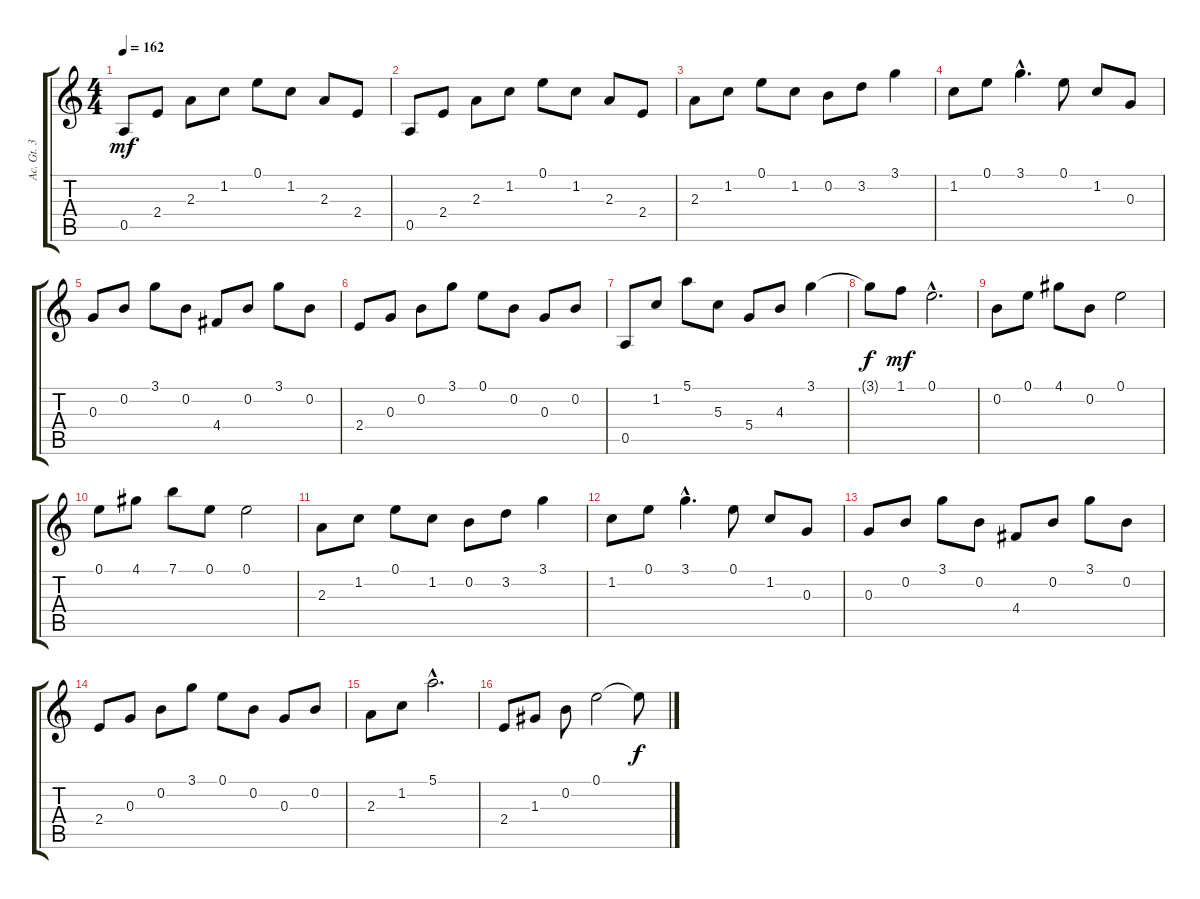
\track ("Ac. Gt. 3" "Ac. Gt. 3") {instrument acousticguitarsteel}
\staff {score tabs}
\tuning (E4 B3 G3 D3 A2 E2) {hide}
\ts (4 4)
\tempo 162
\clef g2
\ks c
0.5.8{dy mf} 2.4.8 2.3.8 1.2.8 0.1.8 1.2.8 2.3.8 2.4.8 |
0.5.8 2.4.8 2.3.8 1.2.8 0.1.8 1.2.8 2.3.8 2.4.8 |
2.3.8 1.2.8 0.1.8 1.2.8 0.2.8 3.2.8 3.1.4 |
1.2.8 0.1.8 3.1{hac}.4{d} 0.1.8 1.2.8 0.3.8 |
0.3.8 0.2.8 3.1.8 0.2.8 4.4.8 0.2.8 3.1.8 0.2.8 |
2.4.8 0.3.8 0.2.8 3.1.8 0.1.8 0.2.8 0.3.8 0.2.8 |
0.5.8 1.2.8 5.1.8 5.3.8 5.4.8 4.3.8 3.1.4 |
3.1{t}.8{dy f} 1.1.8{dy mf} 0.1{hac}.2{d} |
0.2.8 0.1.8 4.1.8 0.2.8 0.1.2 |
0.1.8 4.1.8 7.1.8 0.1.8 0.1.2 |
2.3.8 1.2.8 0.1.8 1.2.8 0.2.8 3.2.8 3.1.4 |
1.2.8 0.1.8 3.1{hac}.4{d} 0.1.8 1.2.8 0.3.8 |
0.3.8 0.2.8 3.1.8 0.2.8 4.4.8 0.2.8 3.1.8 0.2.8 |
2.4.8 0.3.8 0.2.8 3.1.8 0.1.8 0.2.8 0.3.8 0.2.8 |
2.3.8 1.2.8 5.1{hac}.2{d} |
2.4.8 1.3.8 0.2.8 0.1.2 0.1{t}.8{dy f}
